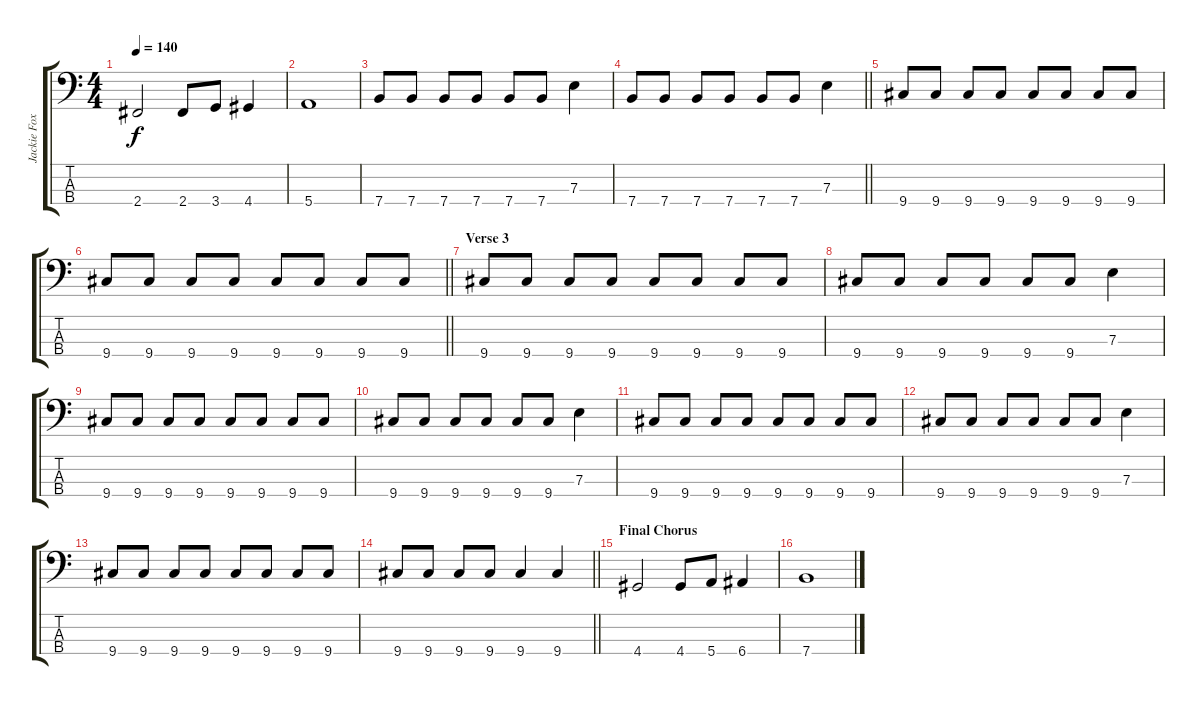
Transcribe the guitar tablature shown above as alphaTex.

\track ("Jackie Fox " "Jackie Fox") {instrument electricbasspick}
\staff {score tabs}
\tuning (G2 D2 A1 E1) {hide}
\ts (4 4)
\tempo 140
\clef f4
\ks c
2.4.2{dy f} 2.4.8 3.4.8 4.4.4 |
5.4.1 |
7.4.8 7.4.8 7.4.8 7.4.8 7.4.8 7.4.8 7.3.4 |
\barLineRight lightlight
7.4.8 7.4.8 7.4.8 7.4.8 7.4.8 7.4.8 7.3.4 |
\section ("" "")
9.4.8 9.4.8 9.4.8 9.4.8 9.4.8 9.4.8 9.4.8 9.4.8 |
\barLineRight lightlight
9.4.8 9.4.8 9.4.8 9.4.8 9.4.8 9.4.8 9.4.8 9.4.8 |
\section ("" "Verse 3")
9.4.8 9.4.8 9.4.8 9.4.8 9.4.8 9.4.8 9.4.8 9.4.8 |
9.4.8 9.4.8 9.4.8 9.4.8 9.4.8 9.4.8 7.3.4 |
9.4.8 9.4.8 9.4.8 9.4.8 9.4.8 9.4.8 9.4.8 9.4.8 |
9.4.8 9.4.8 9.4.8 9.4.8 9.4.8 9.4.8 7.3.4 |
9.4.8 9.4.8 9.4.8 9.4.8 9.4.8 9.4.8 9.4.8 9.4.8 |
9.4.8 9.4.8 9.4.8 9.4.8 9.4.8 9.4.8 7.3.4 |
9.4.8 9.4.8 9.4.8 9.4.8 9.4.8 9.4.8 9.4.8 9.4.8 |
\barLineRight lightlight
9.4.8 9.4.8 9.4.8 9.4.8 9.4.4 9.4.4 |
\section ("" "Final Chorus")
4.4.2 4.4.8 5.4.8 6.4.4 |
7.4.1
